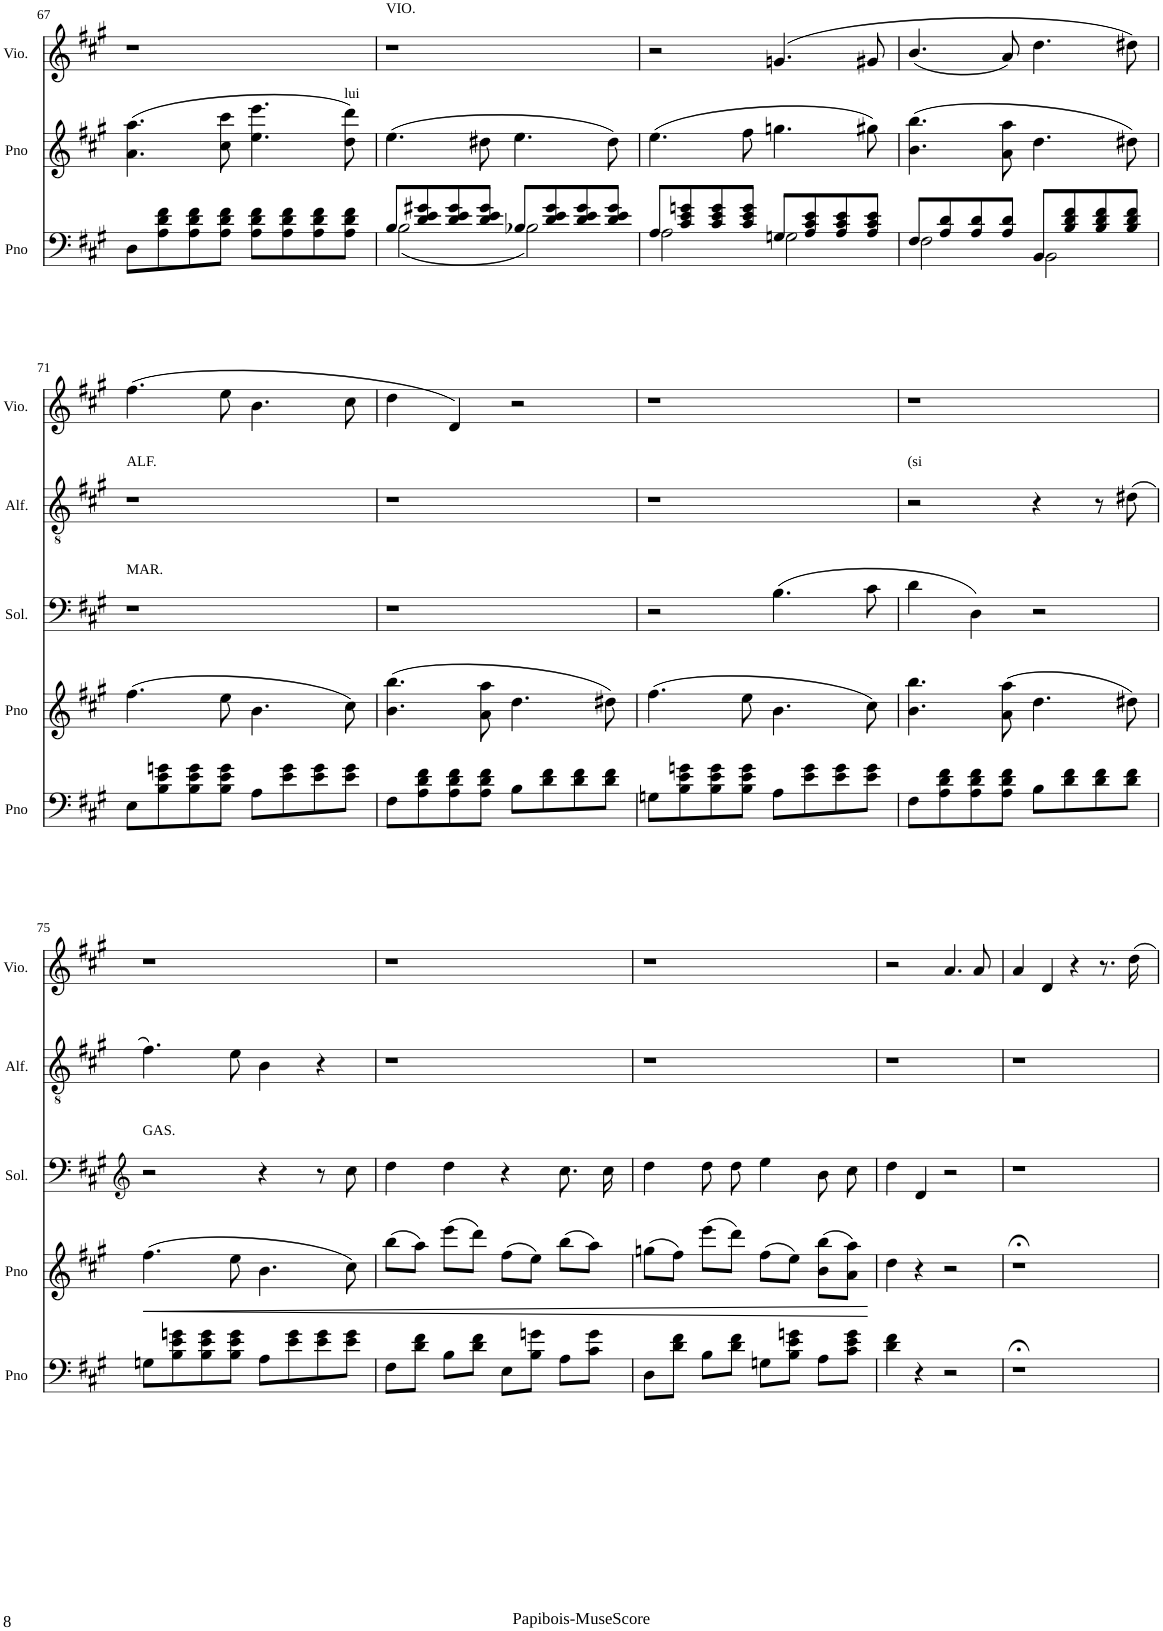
**kern	**kern	**dynam	**kern	**kern	**kern
*part5	*part4	*part4	*part3	*part2	*part1
*staff5	*staff4	*staff4	*staff3	*staff2	*staff1
*I"Piano	*I"Piano	*	*I"Soliste	*I"Alfredo	*I"Violetta
*I'Pno	*I'Pno	*	*I'Sol.	*I'Alf.	*I'Vio.
!!LO:PB:g=z
*clefF4	*clefG2	*	*clefF4	*clefGv2	*clefG2
*k[f#c#g#]	*k[f#c#g#]	*	*k[f#c#g#]	*k[f#c#g#]	*k[f#c#g#]
*A:	*A:	*	*A:	*A:	*A:
*M4/4	*M4/4	*	*M4/4	*M4/4	*M4/4
*met(c)	*met(c)	*	*met(c)	*met(c)	*met(c)
=67	=67	=67	=67	=67	=67
8D\L	(4.a\ 4.aa\	.	1r	1r	1r
8A\ 8d\ 8f#\	.	.	.	.	.
8A\ 8d\ 8f#\	.	.	.	.	.
8A\ 8d\ 8f#\J	8cc#\ 8ccc#\	.	.	.	.
8A\ 8d\ 8f#\L	4.ee\ 4.eee\	.	.	.	.
8A\ 8d\ 8f#\	.	.	.	.	.
8A\ 8d\ 8f#\	.	.	.	.	.
!	!LO:TX:a:t=lui	!	!	!	!
8A\ 8d\ 8f#\J	8dd\ 8ddd\)	.	.	.	.
=68	=68	=68	=68	=68	=68
*^	*	*	*	*	*
!	!	!	!	!	!	!LO:TX:a:t=VIO.
8B/L	(2B\	(4.ee\	.	1r	1r	1r
8d/ 8e/ 8g#X/	.	.	.	.	.	.
8d/ 8e/ 8g#/	.	.	.	.	.	.
8d/ 8e/ 8g#/J	.	8dd#X\	.	.	.	.
8B-X/L	2B-\)	4.ee\	.	.	.	.
8d/ 8e/ 8g#/	.	.	.	.	.	.
8d/ 8e/ 8g#/	.	.	.	.	.	.
8d/ 8e/ 8g#/J	.	8dd#\)	.	.	.	.
=69	=69	=69	=69	=69	=69	=69
8A/L	2A\	(4.ee\	.	1r	1r	2r
8c#/ 8e/ 8gn/	.	.	.	.	.	.
8c#/ 8e/ 8g/	.	.	.	.	.	.
8c#/ 8e/ 8g/J	.	8ff#\	.	.	.	.
8Gn/L	2G\	4.ggn\	.	.	.	(4.gn/
8A/ 8c#/ 8e/	.	.	.	.	.	.
8A/ 8c#/ 8e/	.	.	.	.	.	.
8A/ 8c#/ 8e/J	.	8gg#X\)	.	.	.	8g#X/
=70	=70	=70	=70	=70	=70	=70
8F#/L	2F#\	(4.b\ 4.bb\	.	1r	1r	(4.b/
8A/ 8d/	.	.	.	.	.	.
8A/ 8d/	.	.	.	.	.	.
8A/ 8d/J	.	8a\ 8aa\	.	.	.	8a/)
8BB/L	2BB\	4.dd\	.	.	.	4.dd\
8B/ 8d/ 8f#/	.	.	.	.	.	.
8B/ 8d/ 8f#/	.	.	.	.	.	.
8B/ 8d/ 8f#/J	.	8dd#X\)	.	.	.	8dd#X\)
*v	*v	*	*	*	*	*
!!LO:LB:g=z
=71	=71	=71	=71	=71	=71
!	!	!	!	!LO:TX:a:t=ALF.	!
!	!	!	!LO:TX:a:t=MAR.	!	!
8E\L	(4.ff#\	.	1r	1r	(4.ff#\
8B\ 8e\ 8gn\	.	.	.	.	.
8B\ 8e\ 8g\	.	.	.	.	.
8B\ 8e\ 8g\J	8ee\	.	.	.	8ee\
8A\L	4.b\	.	.	.	4.b\
8e\ 8g\	.	.	.	.	.
8e\ 8g\	.	.	.	.	.
8e\ 8g\J	8cc#\)	.	.	.	8cc#\
=72	=72	=72	=72	=72	=72
8F#\L	(4.b\ 4.bb\	.	1r	1r	4dd\
8A\ 8d\ 8f#\	.	.	.	.	.
8A\ 8d\ 8f#\	.	.	.	.	4d/)
8A\ 8d\ 8f#\J	8a\ 8aa\	.	.	.	.
8B\L	4.dd\	.	.	.	2r
8d\ 8f#\	.	.	.	.	.
8d\ 8f#\	.	.	.	.	.
8d\ 8f#\J	8dd#X\)	.	.	.	.
=73	=73	=73	=73	=73	=73
8Gn\L	(4.ff#\	.	2r	1r	1r
8B\ 8e\ 8gn\	.	.	.	.	.
8B\ 8e\ 8g\	.	.	.	.	.
8B\ 8e\ 8g\J	8ee\	.	.	.	.
8A\L	4.b\	.	(4.B\	.	.
8e\ 8g\	.	.	.	.	.
8e\ 8g\	.	.	.	.	.
8e\ 8g\J	8cc#\)	.	8c#\	.	.
=74	=74	=74	=74	=74	=74
!	!	!	!	!LO:TX:a:t=(si	!
8F#\L	4.b\ 4.bb\	.	4d\	2r	1r
8A\ 8d\ 8f#\	.	.	.	.	.
8A\ 8d\ 8f#\	.	.	4D\)	.	.
8A\ 8d\ 8f#\J	(8a\ 8aa\	.	.	.	.
8B\L	4.dd\	.	2r	4r	.
8d\ 8f#\	.	.	.	.	.
8d\ 8f#\	.	.	.	8r	.
8d\ 8f#\J	8dd#X\)	.	.	(8d#X\	.
!!LO:LB:g=z
=75	=75	=75	=75	=75	=75
*	*	*	*clefG2	*	*
!	!	!	!LO:TX:a:t=GAS.	!	!
!	!	!LO:HP:b	!	!	!
8Gn\L	(4.ff#\	<	2r	4.f#\)	1r
8B\ 8e\ 8gn\	.	.	.	.	.
8B\ 8e\ 8g\	.	.	.	.	.
8B\ 8e\ 8g\J	8ee\	.	.	8e\	.
8A\L	4.b\	.	4r	4B\	.
8e\ 8g\	.	.	.	.	.
8e\ 8g\	.	.	8r	4r	.
8e\ 8g\J	8cc#\)	.	8cc#\	.	.
=76	=76	=76	=76	=76	=76
8F#\L	(8bb\L	.	4dd\	1r	1r
8d\ 8f#\J	8aa\J)	.	.	.	.
8B\L	(8eee\L	.	4dd\	.	.
8d\ 8f#\J	8ddd\J)	.	.	.	.
8E\L	(8ff#\L	.	4r	.	.
8B\ 8gn\J	8ee\J)	.	.	.	.
8A\L	(8bb\L	.	8.cc#\L	.	.
8c#\ 8g\J	8aa\J)	.	.	.	.
.	.	.	16cc#\Jk	.	.
=77	=77	=77	=77	=77	=77
8D\L	(8ggn\L	.	4dd\	1r	1r
8d\ 8f#\J	8ff#\J)	.	.	.	.
8B\L	(8eee\L	.	8dd\L	.	.
8d\ 8f#\J	8ddd\J)	.	8dd\J	.	.
8Gn\L	(8ff#\L	.	4ee\	.	.
8B\ 8e\ 8gn\J	8ee\J)	.	.	.	.
8A\L	(8b\ 8bb\L	.	8b\L	.	.
8c#\ 8e\ 8g\J	8a\ 8aa\J)	.	8cc#\J	.	.
.	.	[	.	.	.
=78	=78	=78	=78	=78	=78
4d\ 4f#\	4dd\	.	4dd\	1r	2r
4r	4r	.	4d/	.	.
2r	2r	.	2r	.	4.a/
.	.	.	.	.	8a/
=79	=79	=79	=79	=79	=79
1r;<	1r;<	.	1r	1r	4a/
.	.	.	.	.	4d/
.	.	.	.	.	4r
.	.	.	.	.	8.r
.	.	.	.	.	16dd\
=	=	=	=	=	=
*-	*-	*-	*-	*-	*-
